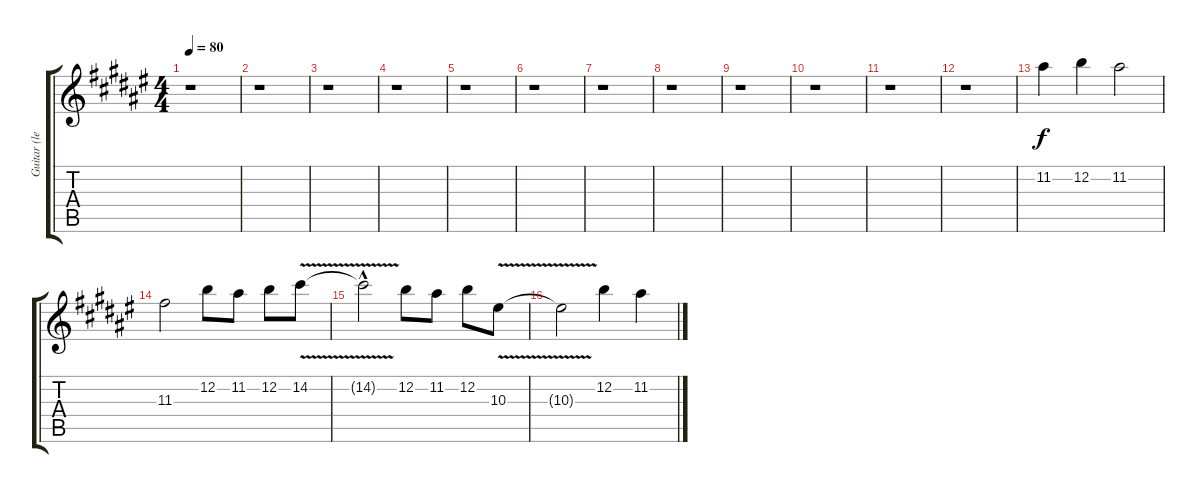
\track ("Guitar (lead)" "Guitar (le") {instrument electricguitarjazz}
\staff {score tabs}
\tuning (E4 B3 G3 D3 A2 E2) {hide}
\ts (4 4)
\tempo 80
\clef g2
\ks f#
r.1{dy f instrument electricguitarjazz} |
r.1 |
r.1 |
r.1 |
r.1 |
r.1 |
r.1 |
r.1 |
r.1 |
r.1 |
r.1 |
r.1 |
11.2.4 12.2.4 11.2.2 |
11.3.2 12.2.8 11.2.8 12.2.8 14.2{v}.8 |
14.2{hac t}.2 12.2.8 11.2.8 12.2.8 10.3{v}.8 |
10.3{t}.2 12.2.4 11.2.4
